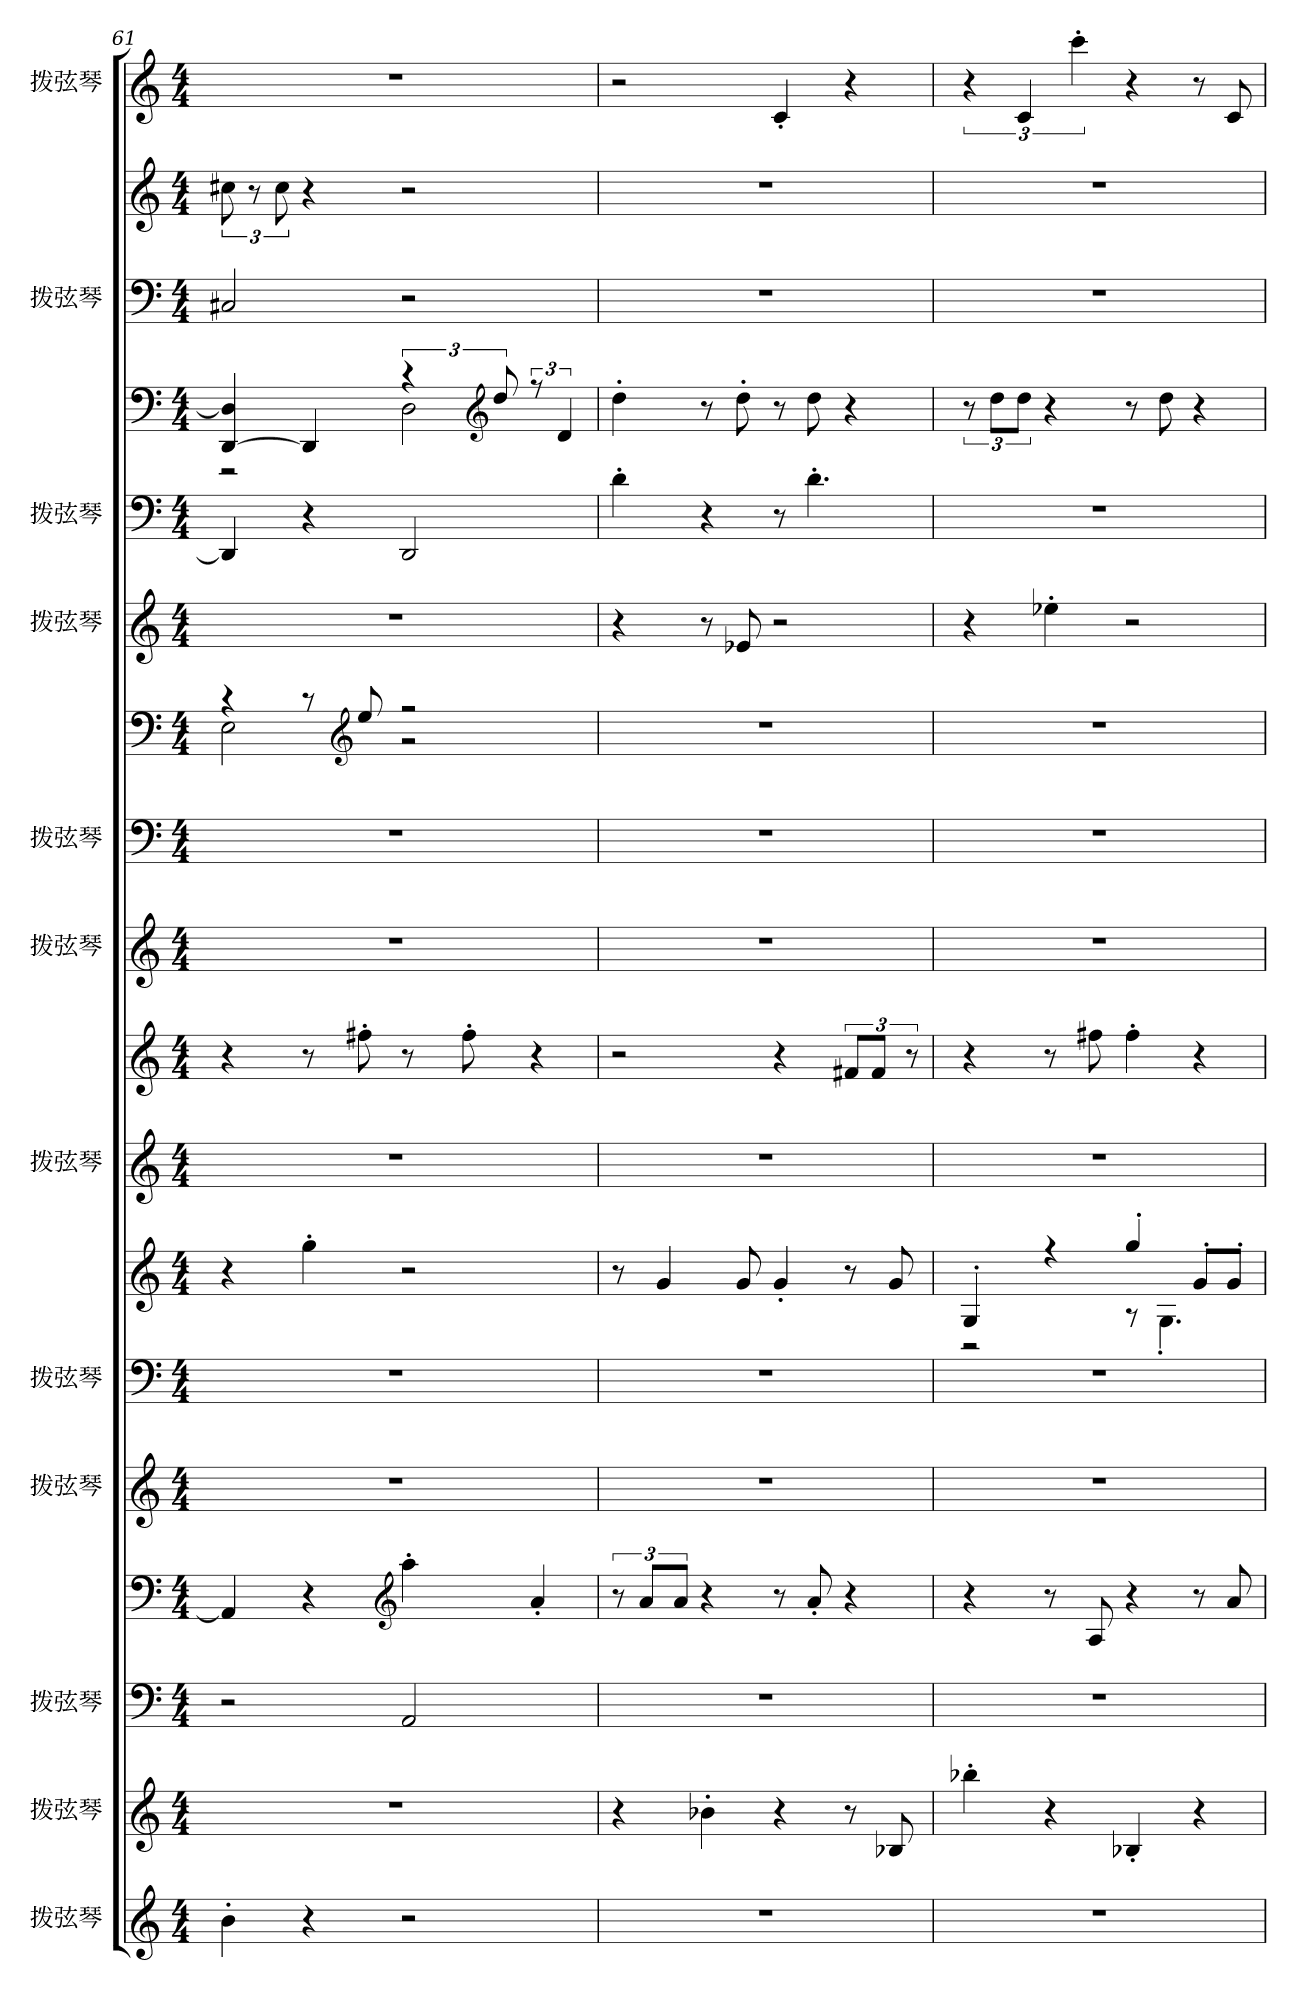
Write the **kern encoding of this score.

**kern	**kern	**kern	**kern	**kern	**kern	**kern	**kern	**kern	**kern	**kern	**kern	**kern	**kern	**kern	**kern	**kern	**kern
*part12	*part11	*part10	*part10	*part9	*part8	*part8	*part7	*part7	*part6	*part5	*part5	*part4	*part3	*part3	*part2	*part2	*part1
*staff18	*staff17	*staff16	*staff15	*staff14	*staff13	*staff12	*staff11	*staff10	*staff9	*staff8	*staff7	*staff6	*staff5	*staff4	*staff3	*staff2	*staff1
*I"拨弦琴	*I"拨弦琴	*I"拨弦琴	*	*I"拨弦琴	*I"拨弦琴	*	*I"拨弦琴	*	*I"拨弦琴	*I"拨弦琴	*	*I"拨弦琴	*I"拨弦琴	*	*I"拨弦琴	*	*I"拨弦琴
*clefG2	*clefG2	*clefF4	*clefF4	*clefG2	*clefF4	*clefG2	*clefG2	*clefG2	*clefG2	*clefF4	*clefF4	*clefG2	*clefF4	*clefF4	*clefF4	*clefG2	*clefG2
*k[]	*k[]	*k[]	*k[]	*k[]	*k[]	*k[]	*k[]	*k[]	*k[]	*k[]	*k[]	*k[]	*k[]	*k[]	*k[]	*k[]	*k[]
*M4/4	*M4/4	*M4/4	*M4/4	*M4/4	*M4/4	*M4/4	*M4/4	*M4/4	*M4/4	*M4/4	*M4/4	*M4/4	*M4/4	*M4/4	*M4/4	*M4/4	*M4/4
=61	=61	=61	=61	=61	=61	=61	=61	=61	=61	=61	=61	=61	=61	=61	=61	=61	=61
*	*	*	*	*	*	*	*	*	*	*	*^	*	*	*^	*	*	*
4b'\	1r	2r	4AA/]	1r	1r	4r	1r	4r	1r	1r	4r	2E\	1r	4DD/]	[4DD/ 4D/]	2r	2C#X/	12cc#X\	1r
.	.	.	.	.	.	.	.	.	.	.	.	.	.	.	.	.	.	12r	.
.	.	.	.	.	.	.	.	.	.	.	.	.	.	.	.	.	.	12cc#\	.
4r	.	.	4r	.	.	4gg'\	.	8r	.	.	8r	.	.	4r	4DD/]	.	.	4r	.
*	*	*	*	*	*	*	*	*	*	*	*clefG2	*	*	*	*	*	*	*	*
.	.	.	.	.	.	.	.	8ff#X'\	.	.	8ee/	.	.	.	.	.	.	.	.
*	*	*	*clefG2	*	*	*	*	*	*	*	*	*	*	*	*	*	*	*	*
2r	.	2AA/	4aa'\	.	.	2r	.	8r	.	.	2r	2r	.	2DD/	6r	2D\	2r	2r	.
.	.	.	.	.	.	.	.	8ff#'\	.	.	.	.	.	.	.	.	.	.	.
*	*	*	*	*	*	*	*	*	*	*	*	*	*	*	*clefG2	*	*	*	*
.	.	.	.	.	.	.	.	.	.	.	.	.	.	.	12dd/	.	.	.	.
.	.	.	4a'/	.	.	.	.	4r	.	.	.	.	.	.	12r	.	.	.	.
.	.	.	.	.	.	.	.	.	.	.	.	.	.	.	6d/	.	.	.	.
*	*	*	*	*	*	*	*	*	*	*	*v	*v	*	*	*v	*v	*	*	*
!!LO:PB:g=z
=62	=62	=62	=62	=62	=62	=62	=62	=62	=62	=62	=62	=62	=62	=62	=62	=62	=62
1r	4r	1r	12r	1r	1r	8r	1r	2r	1r	1r	1r	4r	4d'\	4dd'\	1r	1r	2r
.	.	.	12a/L	.	.	.	.	.	.	.	.	.	.	.	.	.	.
.	.	.	.	.	.	4g/	.	.	.	.	.	.	.	.	.	.	.
.	.	.	12a/J	.	.	.	.	.	.	.	.	.	.	.	.	.	.
.	4b-X'\	.	4r	.	.	.	.	.	.	.	.	8r	4r	8r	.	.	.
.	.	.	.	.	.	8g/	.	.	.	.	.	8e-X/	.	8dd'\	.	.	.
.	4r	.	8r	.	.	4g'/	.	4r	.	.	.	2r	8r	8r	.	.	4c'/
.	.	.	8a'/	.	.	.	.	.	.	.	.	.	4.d'\	8dd\	.	.	.
.	8r	.	4r	.	.	8r	.	12f#X/L	.	.	.	.	.	4r	.	.	4r
.	.	.	.	.	.	.	.	12f#/J	.	.	.	.	.	.	.	.	.
.	8B-X/	.	.	.	.	8g/	.	.	.	.	.	.	.	.	.	.	.
.	.	.	.	.	.	.	.	12r	.	.	.	.	.	.	.	.	.
=63	=63	=63	=63	=63	=63	=63	=63	=63	=63	=63	=63	=63	=63	=63	=63	=63	=63
*	*	*	*	*	*	*^	*	*	*	*	*	*	*	*	*	*	*
1r	4bb-X'\	1r	4r	1r	1r	4G'/	2r	1r	4r	1r	1r	1r	4r	1r	12r	1r	1r	6r
.	.	.	.	.	.	.	.	.	.	.	.	.	.	.	12dd\L	.	.	.
.	.	.	.	.	.	.	.	.	.	.	.	.	.	.	12dd\J	.	.	6c/
.	4r	.	8r	.	.	4r	.	.	8r	.	.	.	4ee-X'\	.	4r	.	.	.
.	.	.	.	.	.	.	.	.	.	.	.	.	.	.	.	.	.	6ccc'\
.	.	.	8A/	.	.	.	.	.	8ff#X\	.	.	.	.	.	.	.	.	.
.	4B-X'/	.	4r	.	.	4gg'/	8r	.	4ff#'\	.	.	.	2r	.	8r	.	.	4r
.	.	.	.	.	.	.	4.G'\	.	.	.	.	.	.	.	8dd\	.	.	.
.	4r	.	8r	.	.	8g'/L	.	.	4r	.	.	.	.	.	4r	.	.	8r
.	.	.	8a/	.	.	8g'/J	.	.	.	.	.	.	.	.	.	.	.	8c/
*	*	*	*	*	*	*v	*v	*	*	*	*	*	*	*	*	*	*	*
=	=	=	=	=	=	=	=	=	=	=	=	=	=	=	=	=	=
*-	*-	*-	*-	*-	*-	*-	*-	*-	*-	*-	*-	*-	*-	*-	*-	*-	*-
